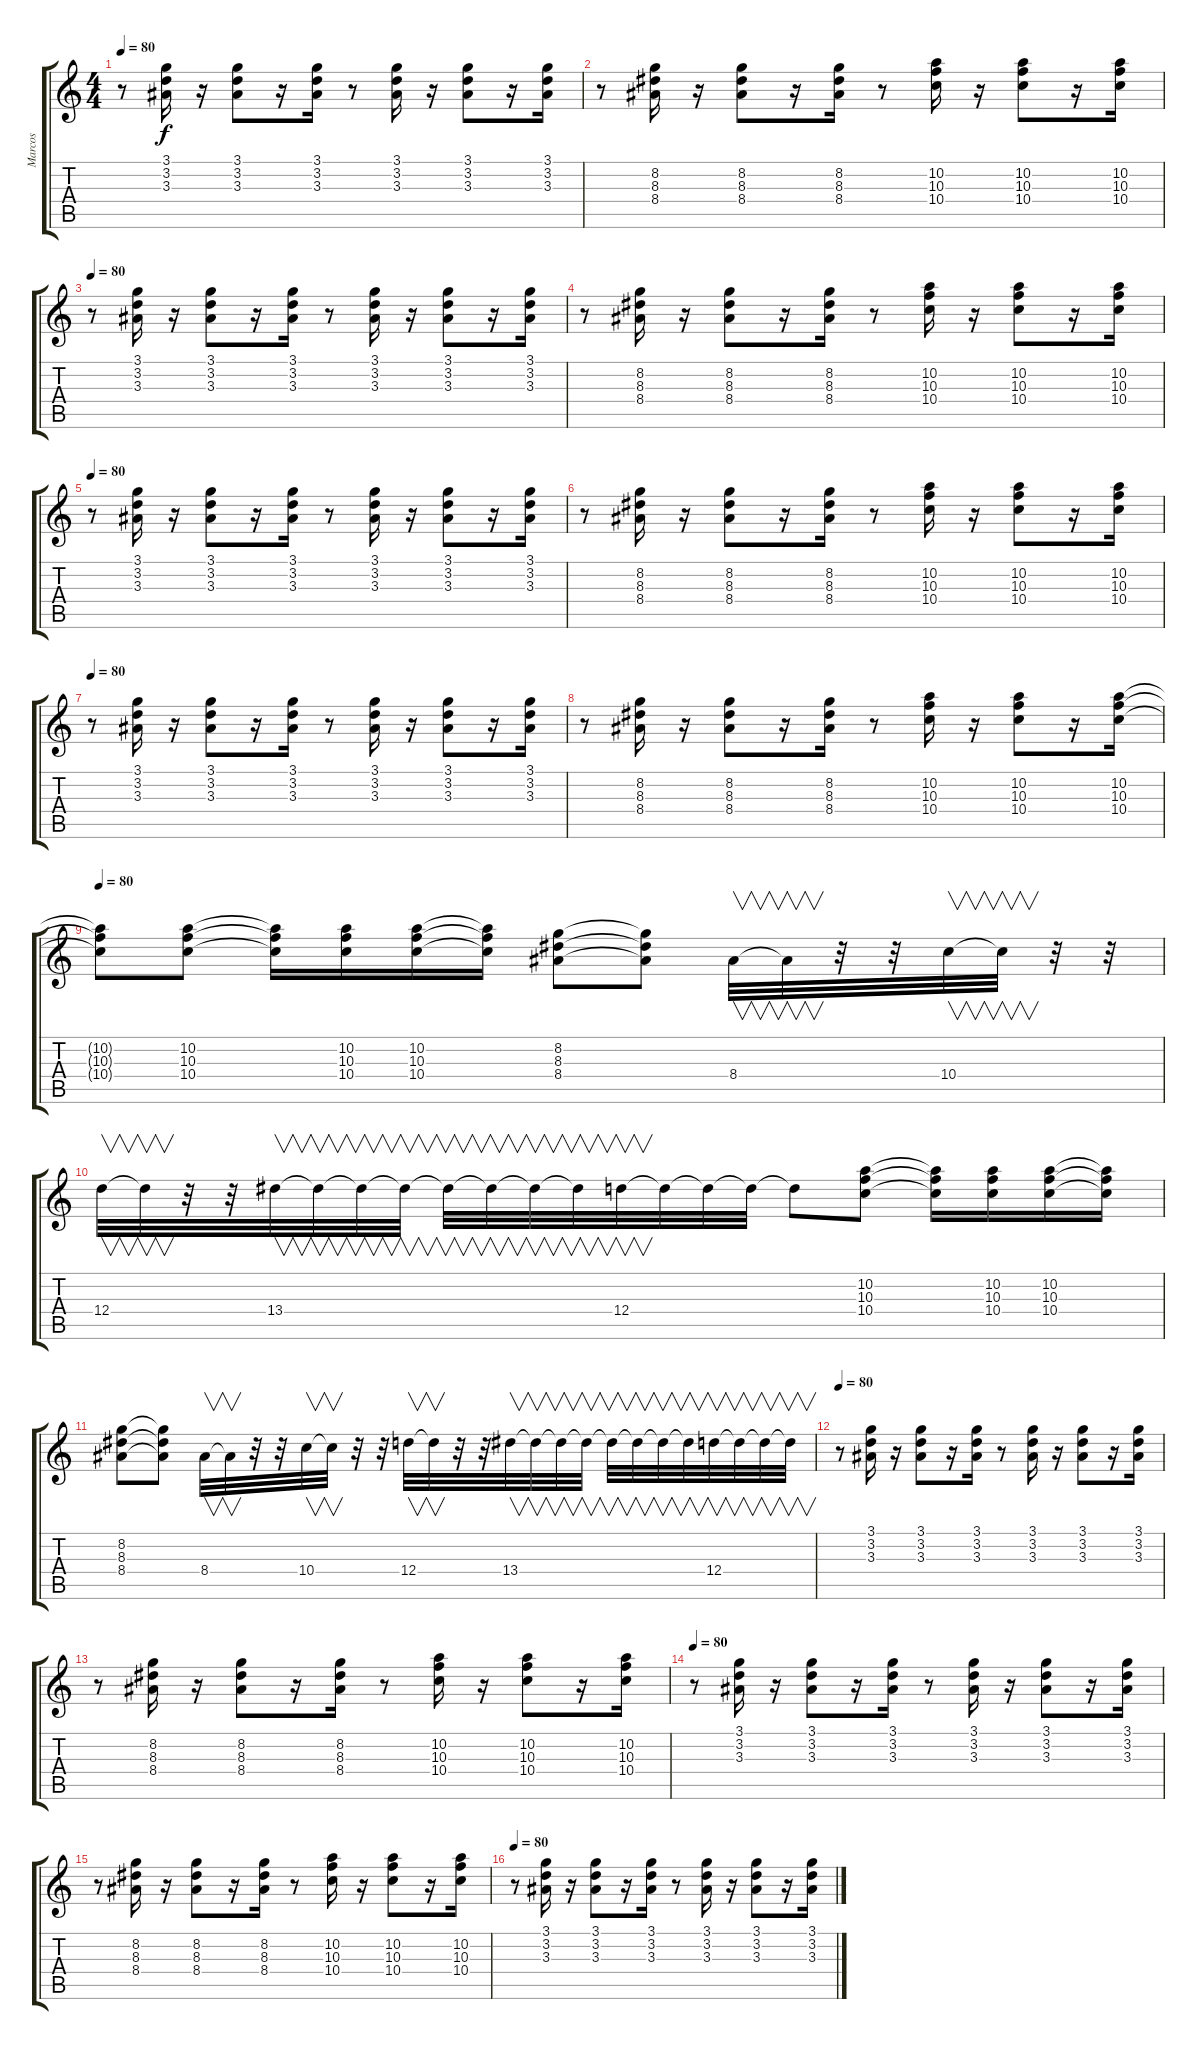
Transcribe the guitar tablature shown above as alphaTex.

\track ("Marcos" "Marcos") {instrument acousticguitarsteel}
\staff {score tabs}
\tuning (E4 B3 G3 D3 A2 E2) {hide}
\ts (4 4)
\tempo 80
\clef g2
\ks c
r.8{dy f} (3.1 3.2 3.3).16 r.16 (3.1 3.2 3.3).8 r.16 (3.1 3.2 3.3).16 r.8 (3.1 3.2 3.3).16 r.16 (3.1 3.2 3.3).8 r.16 (3.1 3.2 3.3).16 |
r.8 (8.2 8.3 8.4).16 r.16 (8.2 8.3 8.4).8 r.16 (8.2 8.3 8.4).16 r.8 (10.2 10.3 10.4).16 r.16 (10.2 10.3 10.4).8 r.16 (10.2 10.3 10.4).16 |
\tempo 80
r.8 (3.1 3.2 3.3).16 r.16 (3.1 3.2 3.3).8 r.16 (3.1 3.2 3.3).16 r.8 (3.1 3.2 3.3).16 r.16 (3.1 3.2 3.3).8 r.16 (3.1 3.2 3.3).16 |
r.8 (8.2 8.3 8.4).16 r.16 (8.2 8.3 8.4).8 r.16 (8.2 8.3 8.4).16 r.8 (10.2 10.3 10.4).16 r.16 (10.2 10.3 10.4).8 r.16 (10.2 10.3 10.4).16 |
\tempo 80
r.8 (3.1 3.2 3.3).16 r.16 (3.1 3.2 3.3).8 r.16 (3.1 3.2 3.3).16 r.8 (3.1 3.2 3.3).16 r.16 (3.1 3.2 3.3).8 r.16 (3.1 3.2 3.3).16 |
r.8 (8.2 8.3 8.4).16 r.16 (8.2 8.3 8.4).8 r.16 (8.2 8.3 8.4).16 r.8 (10.2 10.3 10.4).16 r.16 (10.2 10.3 10.4).8 r.16 (10.2 10.3 10.4).16 |
\tempo 80
r.8 (3.1 3.2 3.3).16 r.16 (3.1 3.2 3.3).8 r.16 (3.1 3.2 3.3).16 r.8 (3.1 3.2 3.3).16 r.16 (3.1 3.2 3.3).8 r.16 (3.1 3.2 3.3).16 |
r.8 (8.2 8.3 8.4).16 r.16 (8.2 8.3 8.4).8 r.16 (8.2 8.3 8.4).16 r.8 (10.2 10.3 10.4).16 r.16 (10.2 10.3 10.4).8 r.16 (10.2 10.3 10.4).16 |
\tempo 80
(10.2{t} 10.3{t} 10.4{t}).8 (10.2 10.3 10.4).8 (10.2{t} 10.3{t} 10.4{t}).16 (10.2 10.3 10.4).16 (10.2 10.3 10.4).16 (10.2{t} 10.3{t} 10.4{t}).16 (8.2 8.3 8.4).8 (8.2{t} 8.3{t} 8.4{t}).8 8.4.32{v} 8.4{t}.32{v} r.32 r.32 10.4.32{v} 10.4{t}.32{v} r.32 r.32 |
12.4.32{v} 12.4{t}.32{v} r.32 r.32 13.4.32{v} 13.4{t}.32{v} 13.4{t}.32{v} 13.4{t}.32{v} 13.4{t}.32{v} 13.4{t}.32{v} 13.4{t}.32{v} 13.4{t}.32{v} 12.4.32{v} 12.4{t}.32 12.4{t}.32 12.4{t}.32 12.4{t}.8 (10.2 10.3 10.4).8 (10.2{t} 10.3{t} 10.4{t}).16 (10.2 10.3 10.4).16 (10.2 10.3 10.4).16 (10.2{t} 10.3{t} 10.4{t}).16 |
(8.2 8.3 8.4).8 (8.2{t} 8.3{t} 8.4{t}).8 8.4.32{v} 8.4{t}.32{v} r.32 r.32 10.4.32{v} 10.4{t}.32{v} r.32 r.32 12.4.32{v} 12.4{t}.32{v} r.32 r.32 13.4.32{v} 13.4{t}.32{v} 13.4{t}.32{v} 13.4{t}.32{v} 13.4{t}.32{v} 13.4{t}.32{v} 13.4{t}.32{v} 13.4{t}.32{v} 12.4.32{v} 12.4{t}.32{v} 12.4{t}.32{v} 12.4{t}.32{v} |
\tempo 80
r.8 (3.1 3.2 3.3).16 r.16 (3.1 3.2 3.3).8 r.16 (3.1 3.2 3.3).16 r.8 (3.1 3.2 3.3).16 r.16 (3.1 3.2 3.3).8 r.16 (3.1 3.2 3.3).16 |
r.8 (8.2 8.3 8.4).16 r.16 (8.2 8.3 8.4).8 r.16 (8.2 8.3 8.4).16 r.8 (10.2 10.3 10.4).16 r.16 (10.2 10.3 10.4).8 r.16 (10.2 10.3 10.4).16 |
\tempo 80
r.8 (3.1 3.2 3.3).16 r.16 (3.1 3.2 3.3).8 r.16 (3.1 3.2 3.3).16 r.8 (3.1 3.2 3.3).16 r.16 (3.1 3.2 3.3).8 r.16 (3.1 3.2 3.3).16 |
r.8 (8.2 8.3 8.4).16 r.16 (8.2 8.3 8.4).8 r.16 (8.2 8.3 8.4).16 r.8 (10.2 10.3 10.4).16 r.16 (10.2 10.3 10.4).8 r.16 (10.2 10.3 10.4).16 |
\tempo 80
r.8 (3.1 3.2 3.3).16 r.16 (3.1 3.2 3.3).8 r.16 (3.1 3.2 3.3).16 r.8 (3.1 3.2 3.3).16 r.16 (3.1 3.2 3.3).8 r.16 (3.1 3.2 3.3).16
